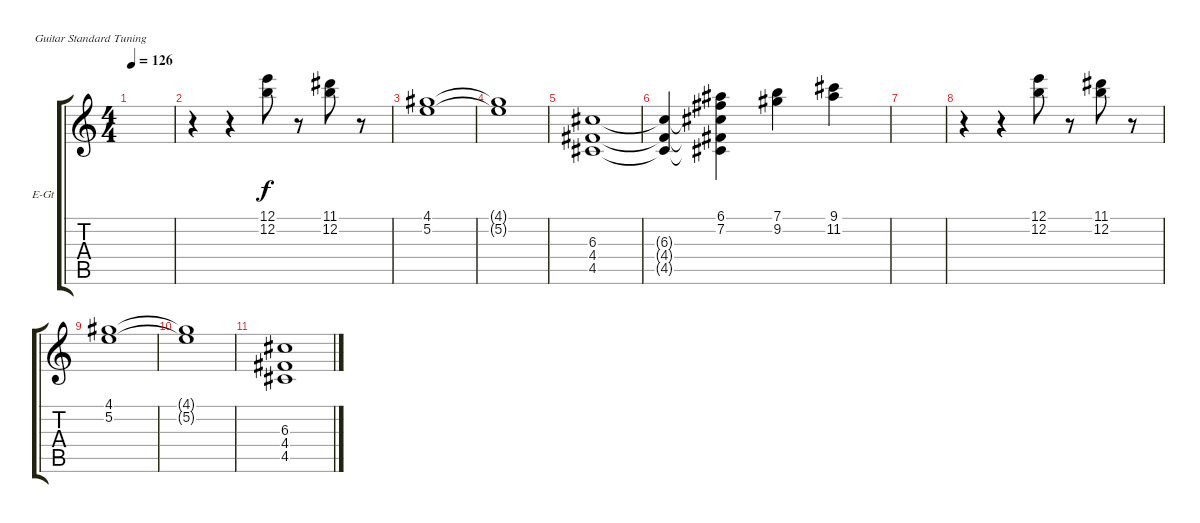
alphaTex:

\defaultSystemsLayout 4
\bracketExtendMode groupsimilarinstruments
\firstSystemTrackNameOrientation horizontal
\otherSystemsTrackNameOrientation horizontal
\track ("Trumpet" "E-Gt") {instrument electricguitarclean}
\staff {score tabs}
\tuning (E4 B3 G3 D3 A2 E2)
\ts (4 4)
\tempo 126
\clef g2
\scale
0.333333
\ks c
|
r.4 r.4 (12.2 12.1).8 r.8 (12.2 11.1).8 r.8 |
(5.2 4.1).1 |
(5.2{t} 4.1{t}).1 |
(4.5 4.4 6.3).1 |
(4.5{t} 4.4{t} 6.3{t}).4 (4.5{t} 4.4{t} 6.3{t} 7.2 6.1).4 (9.2 7.1).4 (11.2 9.1).4 |
|
r.4 r.4 (12.2 12.1).8 r.8 (12.2 11.1).8 r.8 |
(5.2 4.1).1 |
(5.2{t} 4.1{t}).1 |
(4.5 4.4 6.3).1
